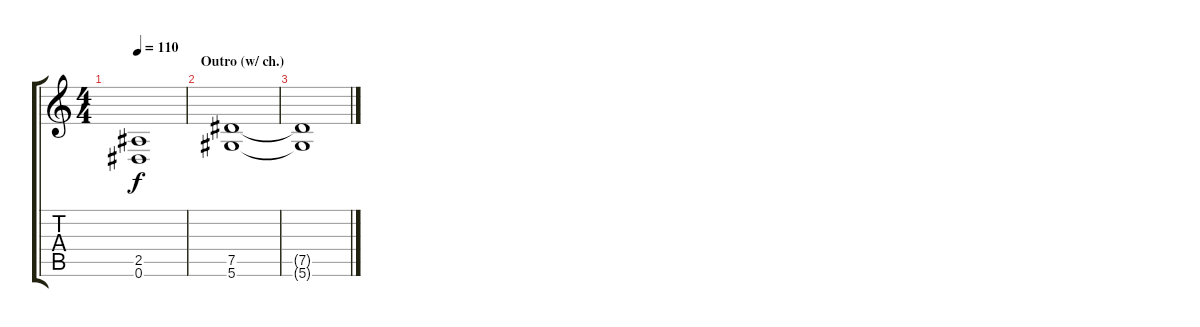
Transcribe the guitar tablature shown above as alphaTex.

\track "" {instrument distortionguitar}
\staff {score tabs}
\tuning (Eb4 Bb3 Gb3 Db3 Ab2 Eb2) {hide}
\ts (4 4)
\tempo 110
\clef g2
\ks c
(2.5 0.6).1{dy f} |
\section ("" "Outro (w/ ch.)")
(7.5 5.6).1{volume 4} |
(7.5{t} 5.6{t}).1
